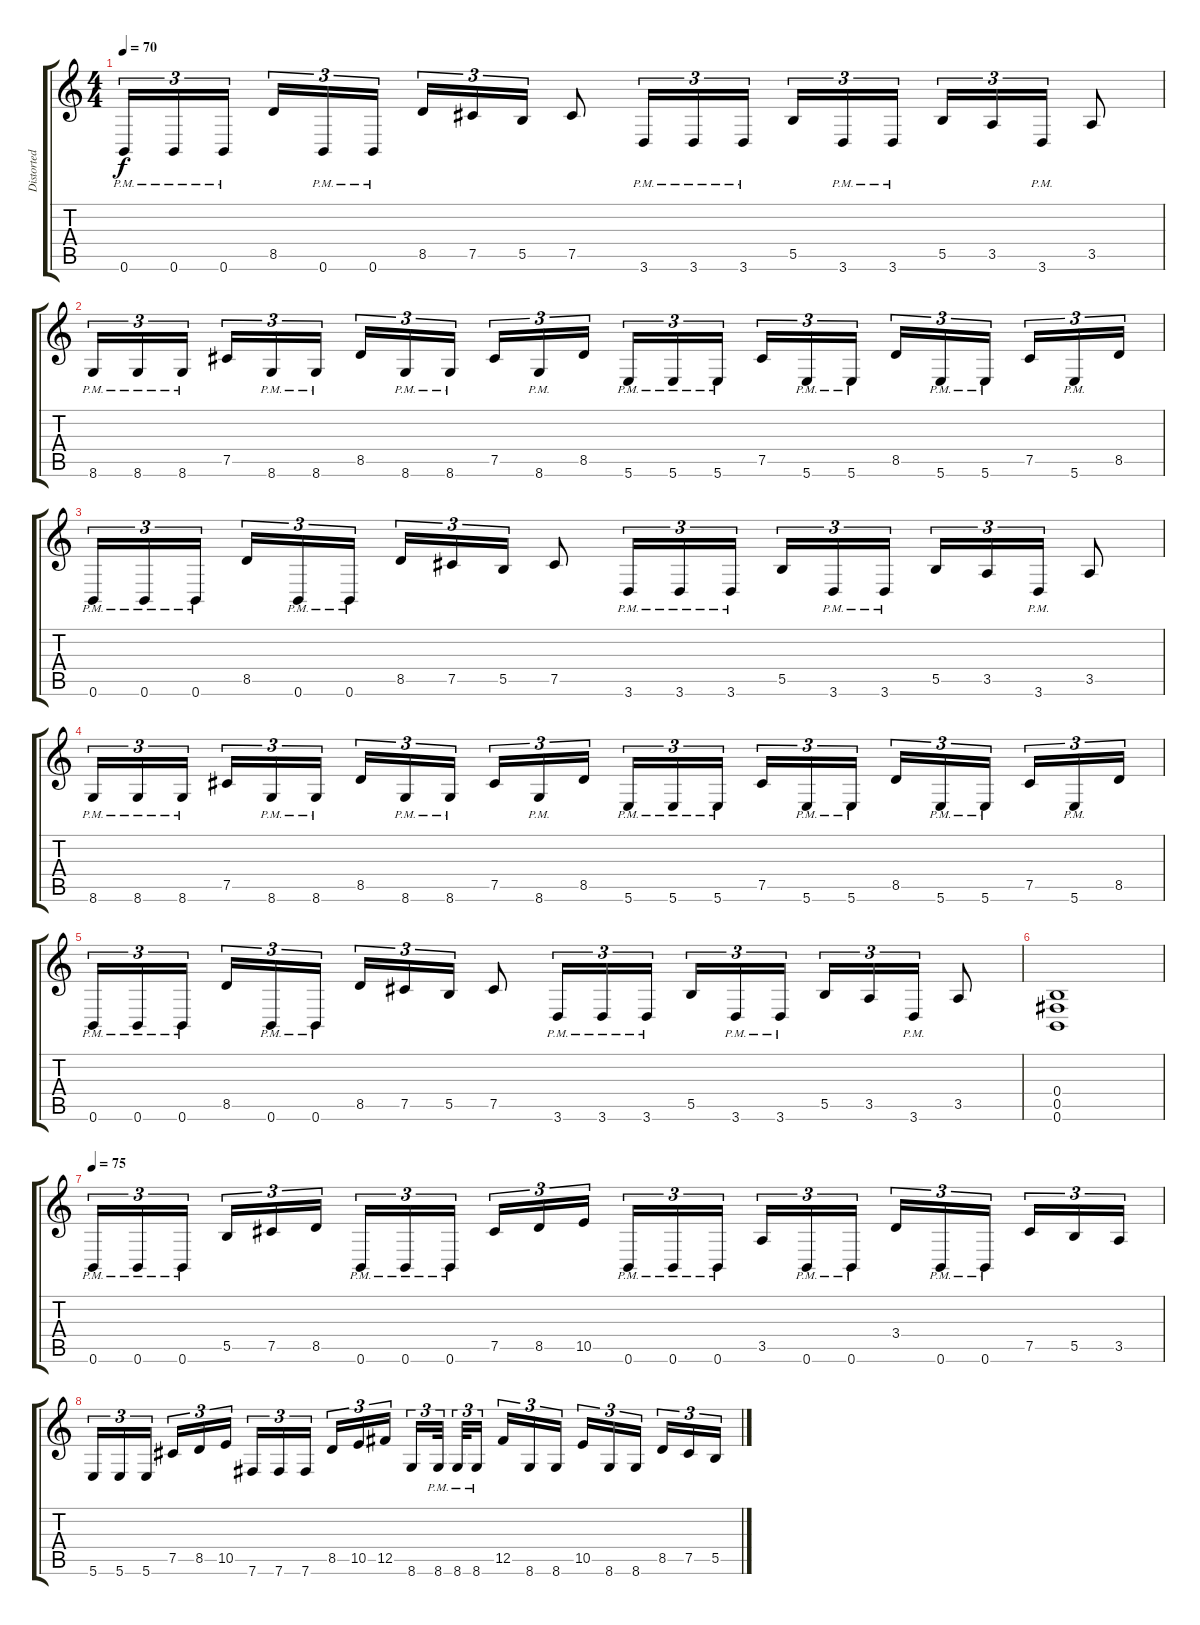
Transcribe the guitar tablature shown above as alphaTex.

\track ("Distorted Right" "Distorted ") {instrument distortionguitar}
\staff {score tabs}
\tuning (Db4 Ab3 E3 B2 Gb2 B1) {hide}
\ts (4 4)
\tempo 70
\clef g2
\ks c
0.6{pm}.16{tu (3 2) dy f} 0.6{pm}.16{tu (3 2)} 0.6{pm}.16{tu (3 2) beam splitsecondary} 8.5.16{tu (3 2)} 0.6{pm}.16{tu (3 2)} 0.6{pm}.16{tu (3 2)} 8.5.16{tu (3 2)} 7.5.16{tu (3 2)} 5.5.16{tu (3 2)} 7.5.8 3.6{pm}.16{tu (3 2)} 3.6{pm}.16{tu (3 2)} 3.6{pm}.16{tu (3 2) beam splitsecondary} 5.5.16{tu (3 2)} 3.6{pm}.16{tu (3 2)} 3.6{pm}.16{tu (3 2)} 5.5.16{tu (3 2)} 3.5.16{tu (3 2)} 3.6{pm}.16{tu (3 2)} 3.5.8 |
8.6{pm}.16{tu (3 2)} 8.6{pm}.16{tu (3 2)} 8.6{pm}.16{tu (3 2) beam splitsecondary} 7.5.16{tu (3 2)} 8.6{pm}.16{tu (3 2)} 8.6{pm}.16{tu (3 2)} 8.5.16{tu (3 2)} 8.6{pm}.16{tu (3 2)} 8.6{pm}.16{tu (3 2) beam splitsecondary} 7.5.16{tu (3 2)} 8.6{pm}.16{tu (3 2)} 8.5.16{tu (3 2)} 5.6{pm}.16{tu (3 2)} 5.6{pm}.16{tu (3 2)} 5.6{pm}.16{tu (3 2) beam splitsecondary} 7.5.16{tu (3 2)} 5.6{pm}.16{tu (3 2)} 5.6{pm}.16{tu (3 2)} 8.5.16{tu (3 2)} 5.6{pm}.16{tu (3 2)} 5.6{pm}.16{tu (3 2) beam splitsecondary} 7.5.16{tu (3 2)} 5.6{pm}.16{tu (3 2)} 8.5.16{tu (3 2)} |
0.6{pm}.16{tu (3 2)} 0.6{pm}.16{tu (3 2)} 0.6{pm}.16{tu (3 2) beam splitsecondary} 8.5.16{tu (3 2)} 0.6{pm}.16{tu (3 2)} 0.6{pm}.16{tu (3 2)} 8.5.16{tu (3 2)} 7.5.16{tu (3 2)} 5.5.16{tu (3 2)} 7.5.8 3.6{pm}.16{tu (3 2)} 3.6{pm}.16{tu (3 2)} 3.6{pm}.16{tu (3 2) beam splitsecondary} 5.5.16{tu (3 2)} 3.6{pm}.16{tu (3 2)} 3.6{pm}.16{tu (3 2)} 5.5.16{tu (3 2)} 3.5.16{tu (3 2)} 3.6{pm}.16{tu (3 2)} 3.5.8 |
8.6{pm}.16{tu (3 2)} 8.6{pm}.16{tu (3 2)} 8.6{pm}.16{tu (3 2) beam splitsecondary} 7.5.16{tu (3 2)} 8.6{pm}.16{tu (3 2)} 8.6{pm}.16{tu (3 2)} 8.5.16{tu (3 2)} 8.6{pm}.16{tu (3 2)} 8.6{pm}.16{tu (3 2) beam splitsecondary} 7.5.16{tu (3 2)} 8.6{pm}.16{tu (3 2)} 8.5.16{tu (3 2)} 5.6{pm}.16{tu (3 2)} 5.6{pm}.16{tu (3 2)} 5.6{pm}.16{tu (3 2) beam splitsecondary} 7.5.16{tu (3 2)} 5.6{pm}.16{tu (3 2)} 5.6{pm}.16{tu (3 2)} 8.5.16{tu (3 2)} 5.6{pm}.16{tu (3 2)} 5.6{pm}.16{tu (3 2) beam splitsecondary} 7.5.16{tu (3 2)} 5.6{pm}.16{tu (3 2)} 8.5.16{tu (3 2)} |
0.6{pm}.16{tu (3 2)} 0.6{pm}.16{tu (3 2)} 0.6{pm}.16{tu (3 2) beam splitsecondary} 8.5.16{tu (3 2)} 0.6{pm}.16{tu (3 2)} 0.6{pm}.16{tu (3 2)} 8.5.16{tu (3 2)} 7.5.16{tu (3 2)} 5.5.16{tu (3 2)} 7.5.8 3.6{pm}.16{tu (3 2)} 3.6{pm}.16{tu (3 2)} 3.6{pm}.16{tu (3 2) beam splitsecondary} 5.5.16{tu (3 2)} 3.6{pm}.16{tu (3 2)} 3.6{pm}.16{tu (3 2)} 5.5.16{tu (3 2)} 3.5.16{tu (3 2)} 3.6{pm}.16{tu (3 2)} 3.5.8 |
(0.4 0.5 0.6).1 |
\tempo 75
0.6{pm}.16{tu (3 2)} 0.6{pm}.16{tu (3 2)} 0.6{pm}.16{tu (3 2) beam splitsecondary} 5.5.16{tu (3 2)} 7.5.16{tu (3 2)} 8.5.16{tu (3 2)} 0.6{pm}.16{tu (3 2)} 0.6{pm}.16{tu (3 2)} 0.6{pm}.16{tu (3 2) beam splitsecondary} 7.5.16{tu (3 2)} 8.5.16{tu (3 2)} 10.5.16{tu (3 2)} 0.6{pm}.16{tu (3 2)} 0.6{pm}.16{tu (3 2)} 0.6{pm}.16{tu (3 2) beam splitsecondary} 3.5.16{tu (3 2)} 0.6{pm}.16{tu (3 2)} 0.6{pm}.16{tu (3 2)} 3.4.16{tu (3 2)} 0.6{pm}.16{tu (3 2)} 0.6{pm}.16{tu (3 2) beam splitsecondary} 7.5.16{tu (3 2)} 5.5.16{tu (3 2)} 3.5.16{tu (3 2)} |
5.6.16{tu (3 2)} 5.6.16{tu (3 2)} 5.6.16{tu (3 2) beam splitsecondary} 7.5.16{tu (3 2)} 8.5.16{tu (3 2)} 10.5.16{tu (3 2)} 7.6.16{tu (3 2)} 7.6.16{tu (3 2)} 7.6.16{tu (3 2) beam splitsecondary} 8.5.16{tu (3 2)} 10.5.16{tu (3 2)} 12.5.16{tu (3 2)} 8.6.16{tu (3 2)} 8.6{pm}.32{tu (3 2) beam splitsecondary} 8.6{pm}.32{tu (3 2)} 8.6{pm}.16{tu (3 2) beam splitsecondary} 12.5.16{tu (3 2)} 8.6.16{tu (3 2)} 8.6.16{tu (3 2)} 10.5.16{tu (3 2)} 8.6.16{tu (3 2)} 8.6.16{tu (3 2) beam splitsecondary} 8.5.16{tu (3 2)} 7.5.16{tu (3 2)} 5.5.16{tu (3 2)}
